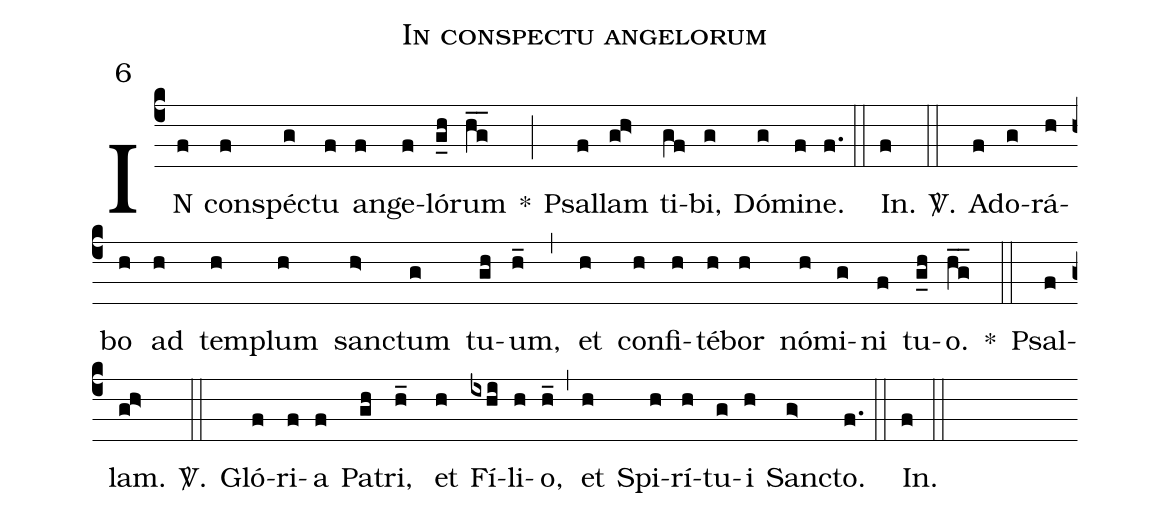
name: In conspectu angelorum;
mode: 6;
%%
(c4)
IN(f) con(f)spé(g)ctu(f) an(f)ge(f)ló(g_h)rum(hg__) *(;)
Psal(f)lam(gh>) ti(gf)bi,(g) Dó(g)mi(f)ne.(f.) (::)
In.(f) <sp>V/</sp>.(::)
A(f)do(g)rá(h)bo(h) ad(h) tem(h)plum(h) san(h>)ctum(g) tu(gh)um,(h_) (,)
et(h) con(h)fi(h)té(h)bor(h) nó(h)mi(g)ni(f) tu(g_h)o.(hg__) *(::)
Psal(f)lam.(gh>) <sp>V/</sp>.(::)
Gló(f)ri(f)a(f) Pa(gh)tri, (h_) et(h) Fí(ixhi)li(h)o,(h_) (,)
et(h) Spi(h)rí(h)tu(g)i(h) Sanc(g>)to.(f.) (::)
In.(f) (::)
